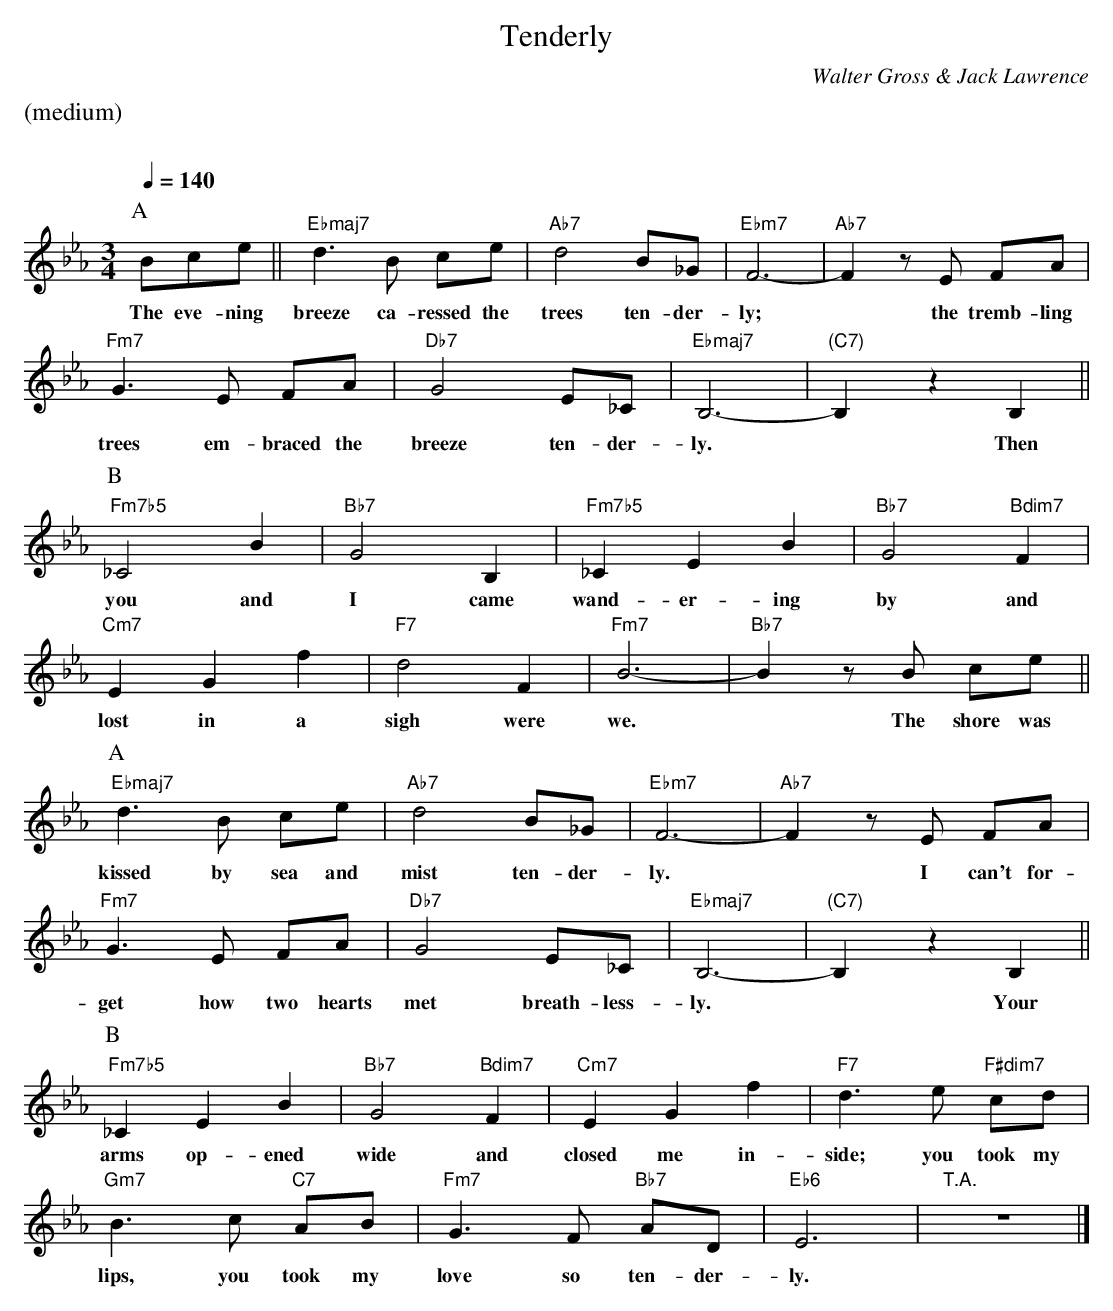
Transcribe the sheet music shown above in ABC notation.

X:1
T:Tenderly
M:3/4
L:1/4
C:Walter Gross & Jack Lawrence
Q:1/4=140
K:Eb
%%text (medium)
%%vskip 20
P:A
B/c/e/||"Ebmaj7"d>B c/e/ | "Ab7"d2B/_G/ | "Ebm7"F3- | "Ab7"F z/E/ F/A/ |
w:The eve-ning breeze ca-ressed the trees ten-der-ly; *the tremb-ling
"Fm7" G>E F/A/ | "Db7"G2E/_C/ | "Ebmaj7"B,3- | "(C7)"B,zB, ||
w:trees em-braced the breeze ten-der-ly. * Then
P:B
"Fm7b5"_C2B | "Bb7"G2B, | "Fm7b5"_C EB | "Bb7"G2"Bdim7"F |
w:you and I came wand-er-ing by and
"Cm7"EGf | "F7"d2F | "Fm7"B3- | "Bb7"B z/B/ c/e/ ||
w:lost in a sigh were we. * The shore was
P:A
"Ebmaj7"d>B c/e/ | "Ab7"d2B/_G/ | "Ebm7"F3- | "Ab7"F z/E/ F/A/ |
w:kissed by sea and mist ten-der-ly. * I can't for-
"Fm7"G>E F/A/ | "Db7"G2E/_C/ | "Ebmaj7"B,3- | "(C7)"B,zB, ||
w:get how two hearts met breath-less-ly. * Your
P:B
"Fm7b5"_CEB | "Bb7"G2"Bdim7"F | "Cm7"EGf | "F7"d>e "F#dim7"c/d/ |
w:arms op-ened wide and closed me in-side; you took my
"Gm7"B>c "C7"A/B/ | "Fm7"G>F "Bb7"A/D/ | "Eb6"E3 | "T.A."z3 |]
w:lips, you took my love so ten-der-ly.
